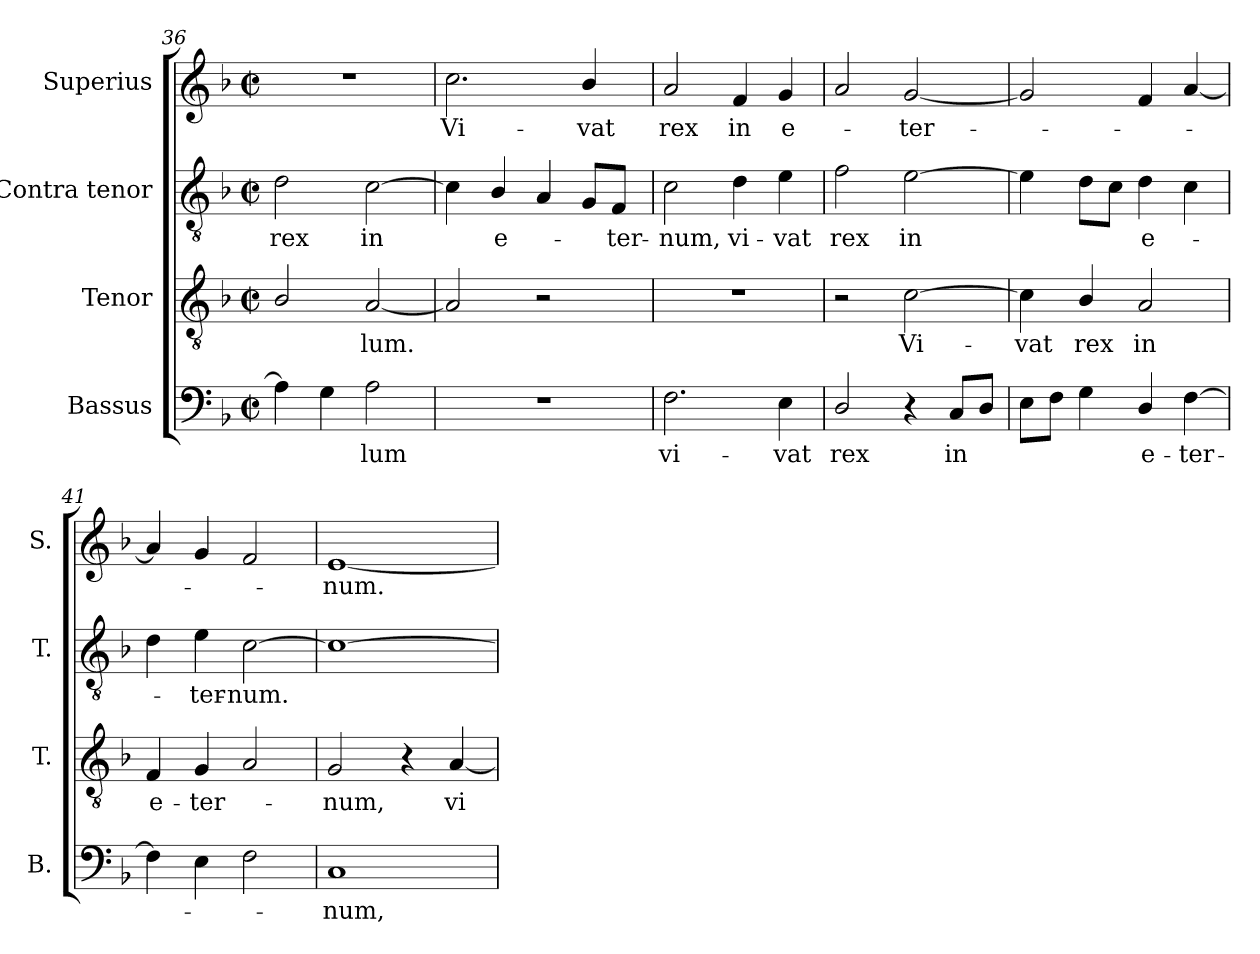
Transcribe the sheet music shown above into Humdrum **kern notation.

**kern	**text	**kern	**text	**kern	**text	**kern	**text
*part4	*part4	*part3	*part3	*part2	*part2	*part1	*part1
*staff4	*staff4	*staff3	*staff3	*staff2	*staff2	*staff1	*staff1
*I"Bassus	*	*I"Tenor	*	*I"Contra tenor	*	*I"Superius	*
*I'B.	*	*I'T.	*	*I'T.	*	*I'S.	*
*clefF4	*	*clefGv2	*	*clefGv2	*	*clefG2	*
*	*	*ITrd7c12	*	*ITrd7c12	*	*	*
*k[b-]	*	*k[b-]	*	*k[b-]	*	*k[b-]	*
*F:	*	*F:	*	*F:	*	*F:	*
*M2/2	*	*M2/2	*	*M2/2	*	*M2/2	*
*met(c|)	*	*met(c|)	*	*met(c|)	*	*met(c|)	*
=36	=36	=36	=36	=36	=36	=36	=36
!	!	!	!	!	!LO:LY:b:color=#000000	!	!
4Ai\]	.	2BB-i/	.	2Di\	rex	1r	.
4Gi\	.	.	.	.	.	.	.
!	!LO:LY:b:color=#000000	!	!	!	!	!	!
!	!	!	!LO:LY:b:color=#000000	!	!	!	!
!	!	!	!	!	!LO:LY:b:color=#000000	!	!
2Ai\	-lum	[2AAi/	-lum.	[2Ci\	in	.	.
=37	=37	=37	=37	=37	=37	=37	=37
!	!	!	!	!	!	!	!LO:LY:b:color=#000000
1r	.	2AAi/]	.	4Ci\]	.	2.cci\	Vi-
!	!	!	!	!	!LO:LY:b:color=#000000	!	!
.	.	.	.	4BB-i/	e-	.	.
.	.	2r	.	4AAi/	.	.	.
!	!	!	!	!	!	!	!LO:LY:b:color=#000000
.	.	.	.	8GGi/L	.	4b-i/	-vat
!	!	!	!	!	!LO:LY:b:color=#000000	!	!
.	.	.	.	8FFi/J	-ter-	.	.
=38	=38	=38	=38	=38	=38	=38	=38
!	!LO:LY:b:color=#000000	!	!	!	!	!	!
!	!	!	!	!	!LO:LY:b:color=#000000	!	!
!	!	!	!	!	!	!	!LO:LY:b:color=#000000
2.Fi\	vi-	1r	.	2Ci\	-num,	2ai/	rex
!	!	!	!	!	!LO:LY:b:color=#000000	!	!
!	!	!	!	!	!	!	!LO:LY:b:color=#000000
.	.	.	.	4Di\	vi-	4fi/	in
!	!LO:LY:b:color=#000000	!	!	!	!	!	!
!	!	!	!	!	!LO:LY:b:color=#000000	!	!
!	!	!	!	!	!	!	!LO:LY:b:color=#000000
4Ei\	-vat	.	.	4Ei\	-vat	4gi/	e-
=39	=39	=39	=39	=39	=39	=39	=39
!	!LO:LY:b:color=#000000	!	!	!	!	!	!
!	!	!	!	!	!LO:LY:b:color=#000000	!	!
2Di/	rex	2r	.	2Fi\	rex	2ai/	.
!	!	!	!LO:LY:b:color=#000000	!	!	!	!
!	!	!	!	!	!LO:LY:b:color=#000000	!	!
!	!	!	!	!	!	!	!LO:LY:b:color=#000000
4r	.	[2Ci\	Vi-	[2Ei\	in	[2gi/	-ter-
!	!LO:LY:b:color=#000000	!	!	!	!	!	!
8Ci/L	in	.	.	.	.	.	.
8Di/J	.	.	.	.	.	.	.
=40	=40	=40	=40	=40	=40	=40	=40
!	!	!	!LO:LY:b:color=#000000	!	!	!	!
8Ei\L	.	4Ci\]	-vat	4Ei\]	.	2gi/]	.
8Fi\J	.	.	.	.	.	.	.
!	!	!	!LO:LY:b:color=#000000	!	!	!	!
4Gi\	.	4BB-i/	rex	8Di\L	.	.	.
.	.	.	.	8Ci\J	.	.	.
!	!LO:LY:b:color=#000000	!	!	!	!	!	!
!	!	!	!LO:LY:b:color=#000000	!	!	!	!
!	!	!	!	!	!LO:LY:b:color=#000000	!	!
4Di/	e-	2AAi/	in	4Di\	e-	4fi/	.
!	!LO:LY:b:color=#000000	!	!	!	!	!	!
[4Fi\	-ter-	.	.	4Ci\	.	[4ai/	.
!!LO:LB:g=z
=41	=41	=41	=41	=41	=41	=41	=41
!	!	!	!LO:LY:b:color=#000000	!	!	!	!
4Fi\]	.	4FFi/	e-	4Di\	.	4ai/]	.
!	!	!	!LO:LY:b:color=#000000	!	!	!	!
!	!	!	!	!	!LO:LY:b:color=#000000	!	!
4Ei\	.	4GGi/	-ter-	4Ei\	-ter-	4gi/	.
!	!	!	!	!	!LO:LY:b:color=#000000	!	!
2Fi\	.	2AAi/	.	[2Ci\	-num.	2fi/	.
=42	=42	=42	=42	=42	=42	=42	=42
!	!LO:LY:b:color=#000000	!	!	!	!	!	!
!	!	!	!LO:LY:b:color=#000000	!	!	!	!
!	!	!	!	!	!	!	!LO:LY:b:color=#000000
1Ci	-num,	2GGi/	-num,	1Ci_	.	[1ei	-num.
.	.	4r	.	.	.	.	.
!	!	!	!LO:LY:b:color=#000000	!	!	!	!
.	.	[4AAi/	vi-	.	.	.	.
=	=	=	=	=	=	=	=
*-	*-	*-	*-	*-	*-	*-	*-
